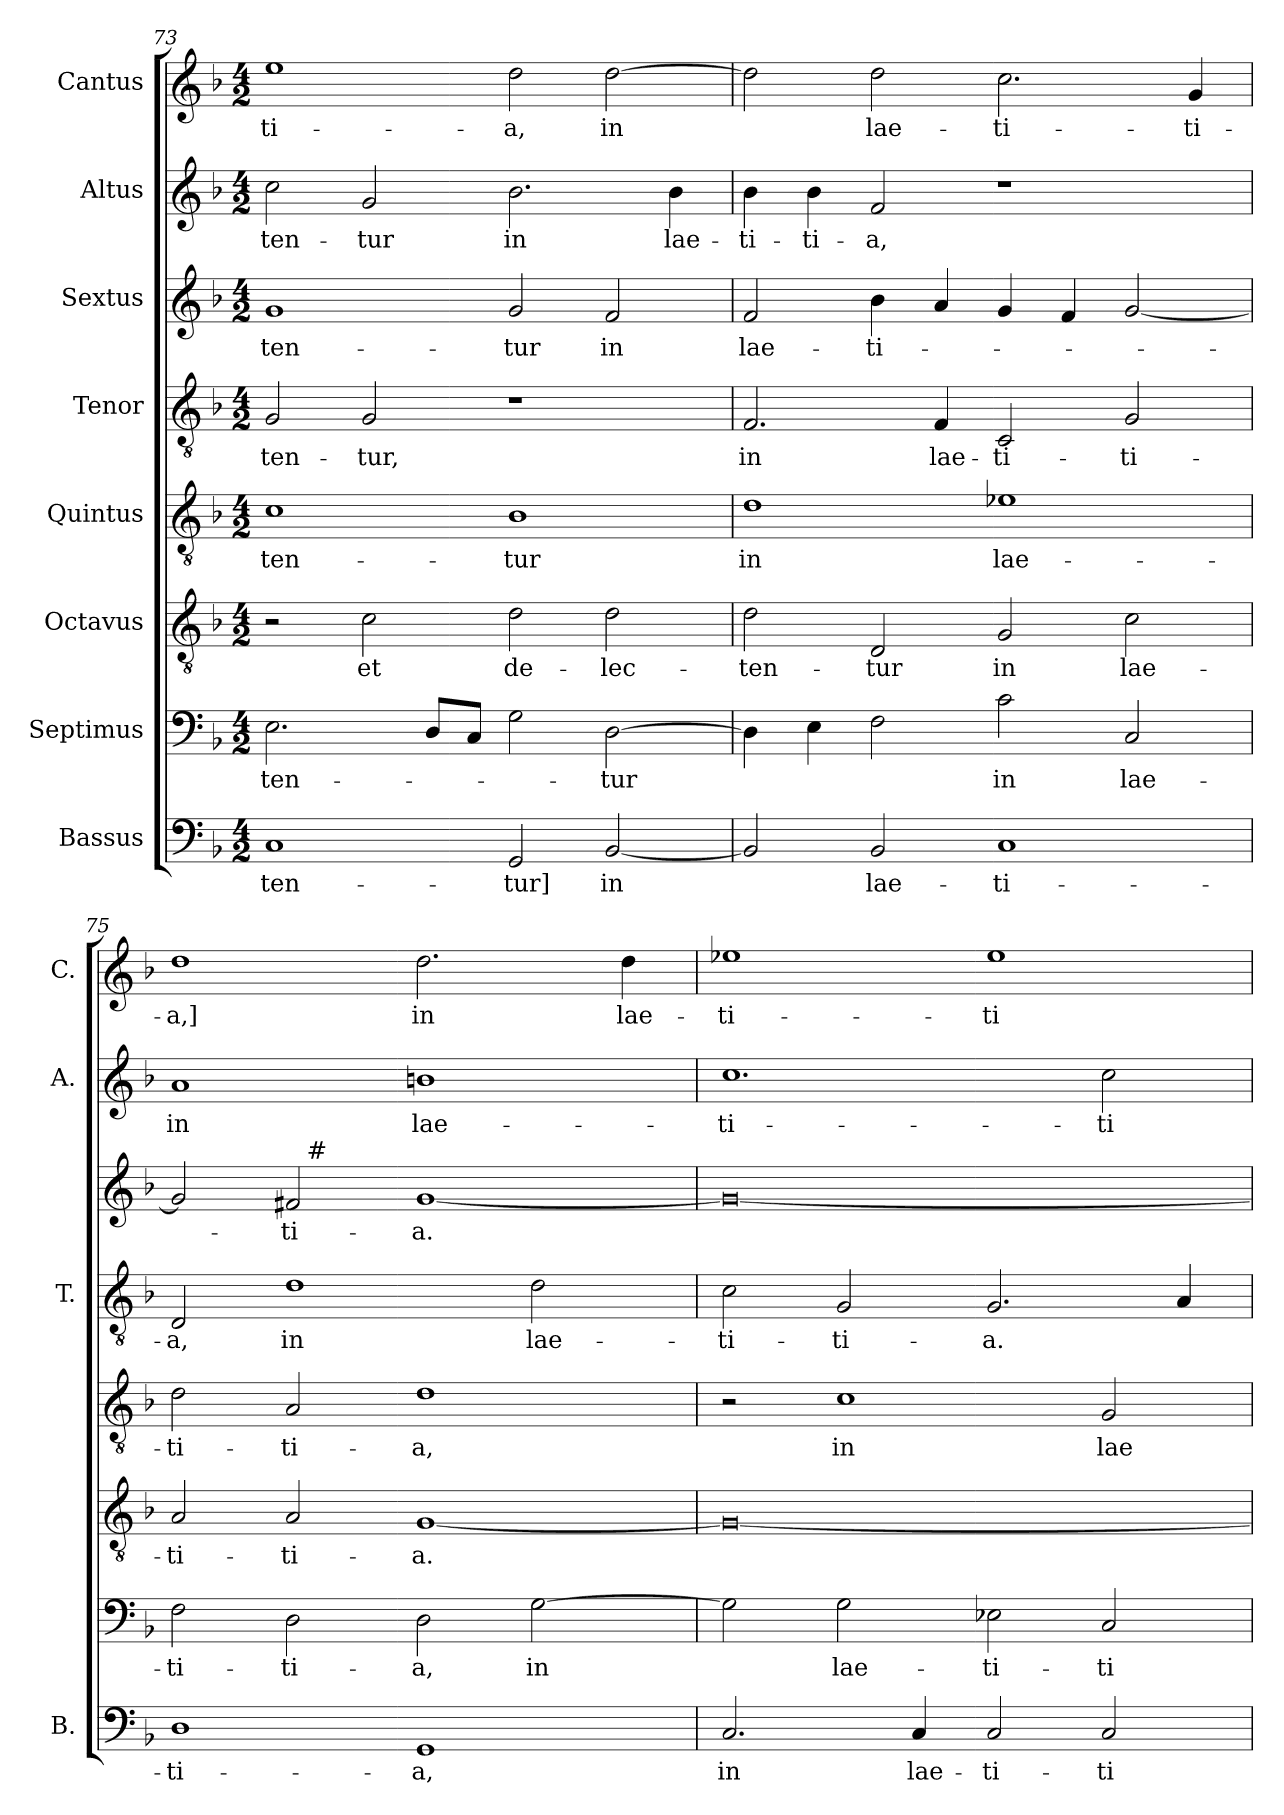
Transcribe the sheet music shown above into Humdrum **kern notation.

**kern	**text	**kern	**text	**kern	**text	**kern	**text	**kern	**text	**kern	**text	**kern	**text	**kern	**text
*part8	*part8	*part7	*part7	*part6	*part6	*part5	*part5	*part4	*part4	*part3	*part3	*part2	*part2	*part1	*part1
*staff8	*staff8	*staff7	*staff7	*staff6	*staff6	*staff5	*staff5	*staff4	*staff4	*staff3	*staff3	*staff2	*staff2	*staff1	*staff1
*I"Bassus	*	*I"Septimus	*	*I"Octavus	*	*I"Quintus	*	*I"Tenor	*	*I"Sextus	*	*I"Altus	*	*I"Cantus	*
*I'B.	*	*	*	*	*	*	*	*I'T.	*	*	*	*I'A.	*	*I'C.	*
*clefF4	*	*clefF4	*	*clefGv2	*	*clefGv2	*	*clefGv2	*	*clefG2	*	*clefG2	*	*clefG2	*
*	*	*	*	*ITrd7c12	*	*ITrd7c12	*	*ITrd7c12	*	*	*	*	*	*	*
*k[b-]	*	*k[b-]	*	*k[b-]	*	*k[b-]	*	*k[b-]	*	*k[b-]	*	*k[b-]	*	*k[b-]	*
*d:	*	*d:	*	*d:	*	*d:	*	*d:	*	*d:	*	*d:	*	*d:	*
*M4/2	*	*M4/2	*	*M4/2	*	*M4/2	*	*M4/2	*	*M4/2	*	*M4/2	*	*M4/2	*
=73	=73	=73	=73	=73	=73	=73	=73	=73	=73	=73	=73	=73	=73	=73	=73
!	!LO:LY:b	!	!LO:LY:b	!	!	!	!LO:LY:b	!	!LO:LY:b	!	!LO:LY:b	!	!LO:LY:b	!	!LO:LY:b
1C	-ten-	2.E\	-ten-	2r	.	1C	-ten-	2GG/	-ten-	1g	-ten-	2cc\	-ten-	1ee	-ti-
!	!	!	!	!	!LO:LY:b	!	!	!	!LO:LY:b	!	!	!	!LO:LY:b	!	!
.	.	.	.	2C\	et	.	.	2GG/	-tur,	.	.	2g/	-tur	.	.
.	.	8D/L	.	.	.	.	.	.	.	.	.	.	.	.	.
.	.	8C/J	.	.	.	.	.	.	.	.	.	.	.	.	.
!	!LO:LY:b	!	!	!	!LO:LY:b	!	!LO:LY:b	!	!	!	!LO:LY:b	!	!LO:LY:b	!	!LO:LY:b
2GG/	-tur]	2G\	.	2D\	de-	1BB-	-tur	1r	.	2g/	-tur	2.b-\	in	2dd\	-a,
!	!LO:LY:b	!	!LO:LY:b	!	!LO:LY:b	!	!	!	!	!	!LO:LY:b	!	!	!	!LO:LY:b
[<2BB-/	in	[>2D\	-tur	2D\	-lec-	.	.	.	.	2f/	in	.	.	[>2dd\	in
!	!	!	!	!	!	!	!	!	!	!	!	!	!LO:LY:b	!	!
.	.	.	.	.	.	.	.	.	.	.	.	4b-\	lae-	.	.
!!LO:LB:g=z
=74	=74	=74	=74	=74	=74	=74	=74	=74	=74	=74	=74	=74	=74	=74	=74
!	!	!	!	!	!LO:LY:b	!	!LO:LY:b	!	!LO:LY:b	!	!LO:LY:b	!	!LO:LY:b	!	!
2BB-/]	.	4D\]	.	2D\	-ten-	1D	in	2.FF/	in	2f/	lae-	4b-\	-ti-	2dd\]	.
!	!	!	!	!	!	!	!	!	!	!	!	!	!LO:LY:b	!	!
.	.	4E\	.	.	.	.	.	.	.	.	.	4b-\	-ti-	.	.
!	!LO:LY:b	!	!	!	!LO:LY:b	!	!	!	!	!	!LO:LY:b	!	!LO:LY:b	!	!LO:LY:b
2BB-/	lae-	2F\	.	2DD/	-tur	.	.	.	.	4b-\	-ti-	2f/	-a,	2dd\	lae-
!	!	!	!	!	!	!	!	!	!LO:LY:b	!	!	!	!	!	!
.	.	.	.	.	.	.	.	4FF/	lae-	4a/	.	.	.	.	.
!	!LO:LY:b	!	!LO:LY:b	!	!LO:LY:b	!	!LO:LY:b	!	!LO:LY:b	!	!	!	!	!	!LO:LY:b
1C	-ti-	2c\	in	2GG/	in	1E-X	lae-	2CC/	-ti-	4g/	.	1r	.	2.cc\	-ti-
.	.	.	.	.	.	.	.	.	.	4f/	.	.	.	.	.
!	!	!	!LO:LY:b	!	!LO:LY:b	!	!	!	!LO:LY:b	!	!	!	!	!	!
.	.	2C/	lae-	2C\	lae-	.	.	2GG/	-ti-	[<2g/	.	.	.	.	.
!	!	!	!	!	!	!	!	!	!	!	!	!	!	!	!LO:LY:b
.	.	.	.	.	.	.	.	.	.	.	.	.	.	4g/	-ti-
=75	=75	=75	=75	=75	=75	=75	=75	=75	=75	=75	=75	=75	=75	=75	=75
!	!LO:LY:b	!	!LO:LY:b	!	!LO:LY:b	!	!LO:LY:b	!	!LO:LY:b	!	!	!	!LO:LY:b	!	!LO:LY:b
*	*	*	*	*	*	*	*	*	*	*^	*	*	*	*	*
1D	-ti-	2F\	-ti-	2AA/	-ti-	2D\	-ti-	2DD/	-a,	2g/]	2ryy	.	1a	in	1dd	-a,]
!	!	!	!LO:LY:b	!	!LO:LY:b	!	!LO:LY:b	!	!LO:LY:b	!	!	!LO:LY:b	!	!	!	!
.	.	2D\	-ti-	2AA/	-ti-	2AA/	-ti-	1D	in	2f#/	32ryy	-ti-	.	.	.	.
!	!	!	!	!	!	!	!	!	!	!	!LO:TX:a:t=#	!	!	!	!	!
.	.	.	.	.	.	.	.	.	.	.	1ryy	.	.	.	.	.
!	!LO:LY:b	!	!LO:LY:b	!	!LO:LY:b	!	!LO:LY:b	!	!	!	!	!LO:LY:b	!	!LO:LY:b	!	!LO:LY:b
1GG	-a,	2D\	-a,	[<1GG	-a.	1D	-a,	.	.	[<1g	.	-a.	1bn	lae-	2.dd\	in
!	!	!	!LO:LY:b	!	!	!	!	!	!LO:LY:b	!	!	!	!	!	!	!
.	.	[>2G\	in	.	.	.	.	2D\	lae-	.	.	.	.	.	.	.
.	.	.	.	.	.	.	.	.	.	.	4...ryy	.	.	.	.	.
!	!	!	!	!	!	!	!	!	!	!	!	!	!	!	!	!LO:LY:b
.	.	.	.	.	.	.	.	.	.	.	.	.	.	.	4dd\	lae-
=76	=76	=76	=76	=76	=76	=76	=76	=76	=76	=76	=76	=76	=76	=76	=76	=76
!	!LO:LY:b	!	!	!	!	!	!	!	!LO:LY:b	!	!	!	!	!LO:LY:b	!	!LO:LY:b
*	*	*	*	*	*	*	*	*	*	*v	*v	*	*	*	*	*
2.C/	in	2G\]	.	0GG_	.	2r	.	2C\	-ti-	0g_	.	1.cc	-ti-	1ee-X	-ti-
!	!	!	!LO:LY:b	!	!	!	!LO:LY:b	!	!LO:LY:b	!	!	!	!	!	!
.	.	2G\	lae-	.	.	1C	in	2GG/	-ti-	.	.	.	.	.	.
!	!LO:LY:b	!	!	!	!	!	!	!	!	!	!	!	!	!	!
4C/	lae-	.	.	.	.	.	.	.	.	.	.	.	.	.	.
!	!LO:LY:b	!	!LO:LY:b	!	!	!	!	!	!LO:LY:b	!	!	!	!	!	!LO:LY:b
2C/	-ti-	2E-X\	-ti-	.	.	.	.	2.GG/	-a.	.	.	.	.	1ee-	-ti-
!	!LO:LY:b	!	!LO:LY:b	!	!	!	!LO:LY:b	!	!	!	!	!	!LO:LY:b	!	!
2C/	-ti-	2C/	-ti-	.	.	2GG/	lae-	.	.	.	.	2cc\	-ti-	.	.
.	.	.	.	.	.	.	.	4AA/	.	.	.	.	.	.	.
=	=	=	=	=	=	=	=	=	=	=	=	=	=	=	=
*-	*-	*-	*-	*-	*-	*-	*-	*-	*-	*-	*-	*-	*-	*-	*-
